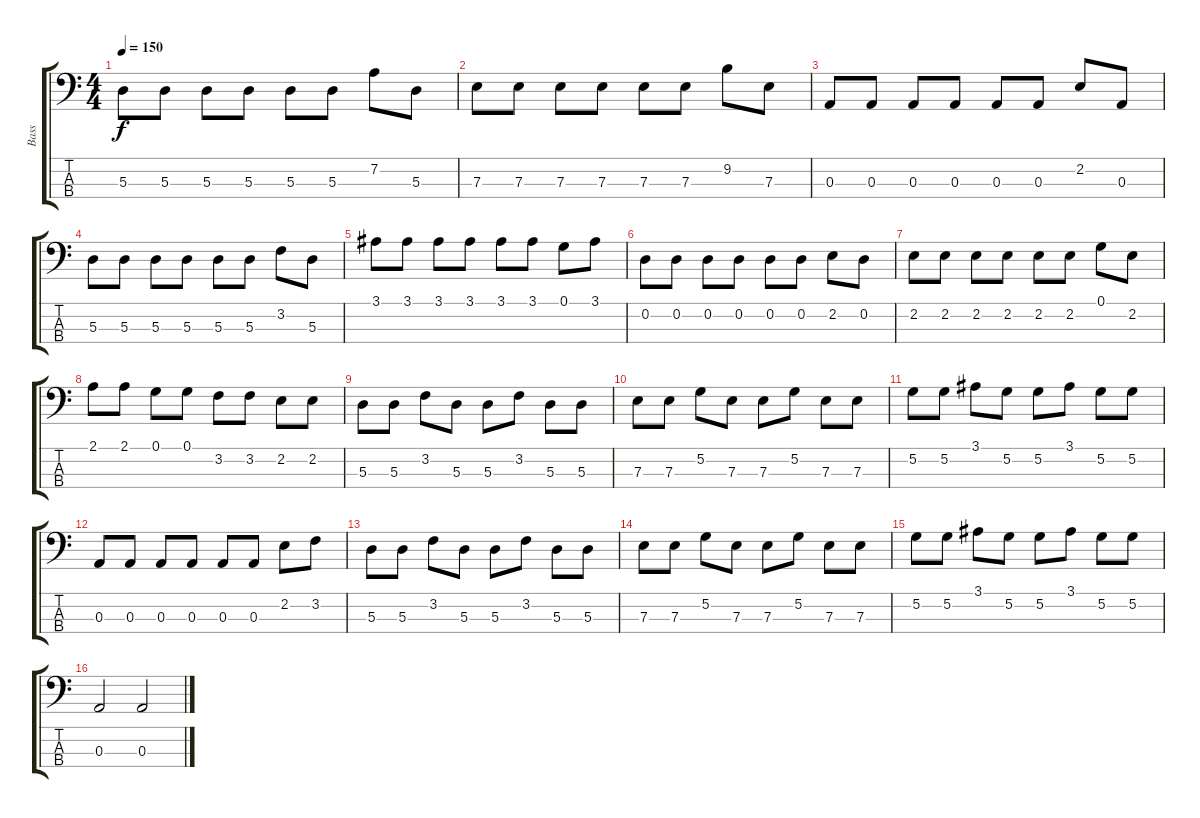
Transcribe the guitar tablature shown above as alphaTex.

\track ("Bass" "Bass") {instrument electricbassfinger}
\staff {score tabs}
\tuning (G2 D2 A1 E1) {hide}
\ts (4 4)
\tempo 150
\clef f4
\ks c
5.3.8{dy f} 5.3.8 5.3.8 5.3.8 5.3.8 5.3.8 7.2.8 5.3.8 |
7.3.8 7.3.8 7.3.8 7.3.8 7.3.8 7.3.8 9.2.8 7.3.8 |
0.3.8 0.3.8 0.3.8 0.3.8 0.3.8 0.3.8 2.2.8 0.3.8 |
5.3.8 5.3.8 5.3.8 5.3.8 5.3.8 5.3.8 3.2.8 5.3.8 |
3.1.8 3.1.8 3.1.8 3.1.8 3.1.8 3.1.8 0.1.8 3.1.8 |
0.2.8 0.2.8 0.2.8 0.2.8 0.2.8 0.2.8 2.2.8 0.2.8 |
2.2.8 2.2.8 2.2.8 2.2.8 2.2.8 2.2.8 0.1.8 2.2.8 |
2.1.8 2.1.8 0.1.8 0.1.8 3.2.8 3.2.8 2.2.8 2.2.8 |
5.3.8 5.3.8 3.2.8 5.3.8 5.3.8 3.2.8 5.3.8 5.3.8 |
7.3.8 7.3.8 5.2.8 7.3.8 7.3.8 5.2.8 7.3.8 7.3.8 |
5.2.8 5.2.8 3.1.8 5.2.8 5.2.8 3.1.8 5.2.8 5.2.8 |
0.3.8 0.3.8 0.3.8 0.3.8 0.3.8 0.3.8 2.2.8 3.2.8 |
5.3.8 5.3.8 3.2.8 5.3.8 5.3.8 3.2.8 5.3.8 5.3.8 |
7.3.8 7.3.8 5.2.8 7.3.8 7.3.8 5.2.8 7.3.8 7.3.8 |
5.2.8 5.2.8 3.1.8 5.2.8 5.2.8 3.1.8 5.2.8 5.2.8 |
0.3.2 0.3.2
